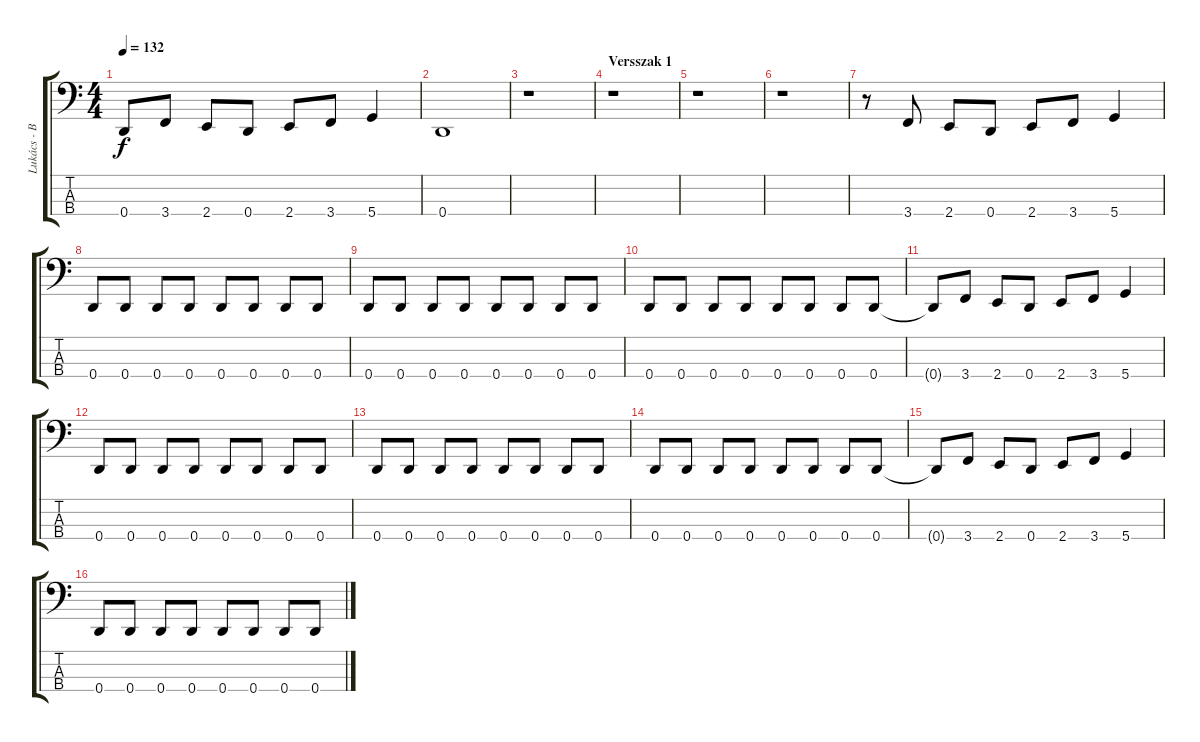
\track ("Lukács - Bass" "Lukács - B") {instrument electricbasspick}
\staff {score tabs}
\tuning (G2 D2 A1 D1) {hide}
\ts (4 4)
\tempo 132
\clef f4
\ks c
0.4{t}.8{dy f} 3.4.8 2.4.8 0.4.8 2.4.8 3.4.8 5.4.4 |
0.4.1 |
r.1 |
\section ("" "Versszak 1")
r.1 |
r.1 |
r.1 |
r.8 3.4.8 2.4.8 0.4.8 2.4.8 3.4.8 5.4.4 |
0.4.8 0.4.8 0.4.8 0.4.8 0.4.8 0.4.8 0.4.8 0.4.8 |
0.4.8 0.4.8 0.4.8 0.4.8 0.4.8 0.4.8 0.4.8 0.4.8 |
0.4.8 0.4.8 0.4.8 0.4.8 0.4.8 0.4.8 0.4.8 0.4.8 |
0.4{t}.8 3.4.8 2.4.8 0.4.8 2.4.8 3.4.8 5.4.4 |
0.4.8 0.4.8 0.4.8 0.4.8 0.4.8 0.4.8 0.4.8 0.4.8 |
0.4.8 0.4.8 0.4.8 0.4.8 0.4.8 0.4.8 0.4.8 0.4.8 |
0.4.8 0.4.8 0.4.8 0.4.8 0.4.8 0.4.8 0.4.8 0.4.8 |
0.4{t}.8 3.4.8 2.4.8 0.4.8 2.4.8 3.4.8 5.4.4 |
0.4.8 0.4.8 0.4.8 0.4.8 0.4.8 0.4.8 0.4.8 0.4.8
